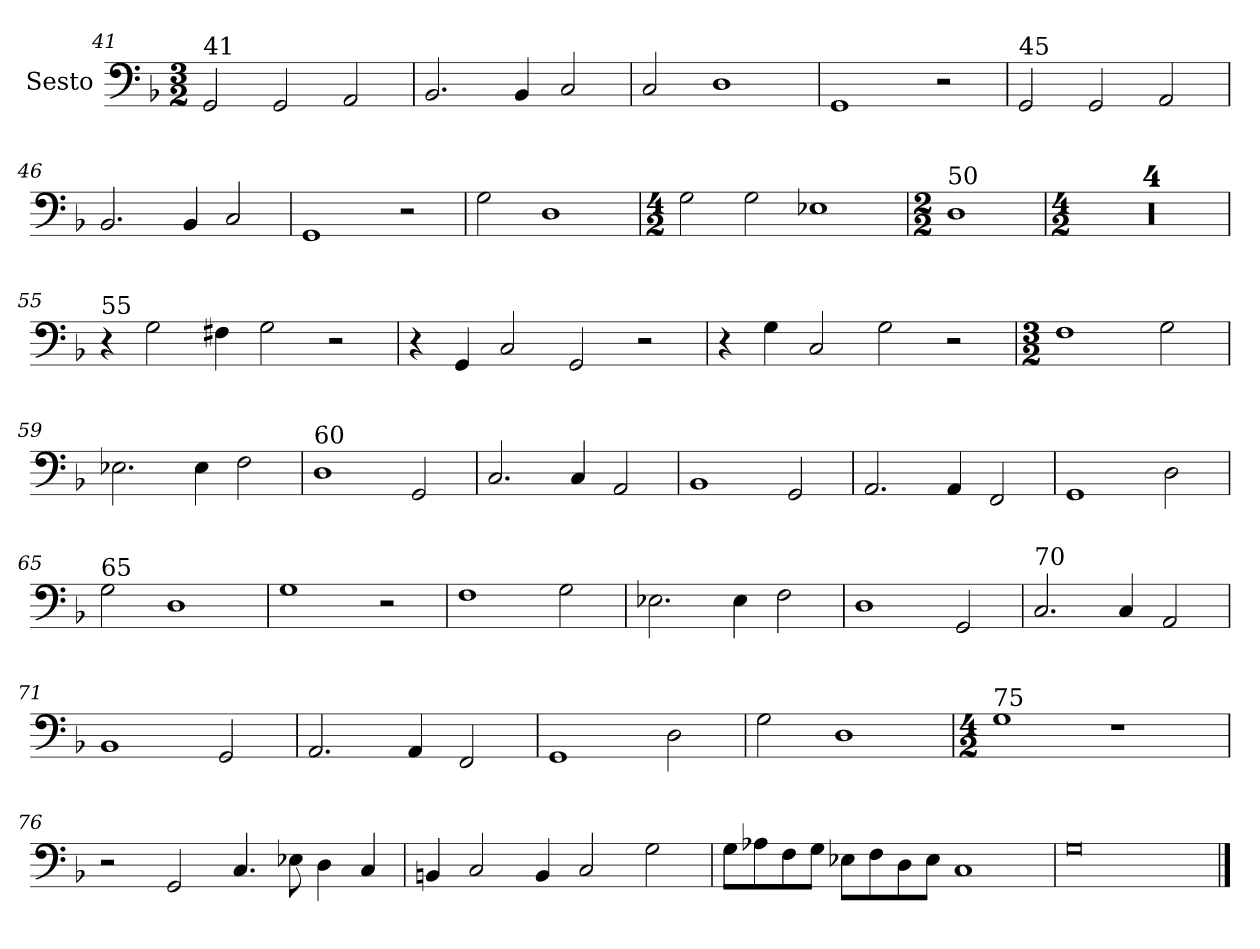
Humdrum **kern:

**kern
*part1
*staff1
*I"Sesto
!!LO:LB:g=z
*clefF4
*k[b-]
*M3/2
=41
!LO:TX:a:t=41
2GG/
2GG/
2AA/
!!LO:PB:g=z
=42
2.BB-/
4BB-/
2C/
=43
2C/
1D
=44
1GG
2r
=45
!LO:TX:a:t=45
2GG/
2GG/
2AA/
=46
2.BB-/
4BB-/
2C/
=47
1GG
2r
!!LO:LB:g=z
=48
2G\
1D
=49
*M4/2
2G\
2G\
1E-X
=50
*M2/2
!LO:TX:a:t=50
1D
=51
*M4/2
0r
=52
0r
=53
0r
=54
0r
!!LO:LB:g=z
=55
!LO:TX:a:t=55
4r
2G\
4F#X\
2G\
2r
=56
4r
4GG/
2C/
2GG/
2r
!!LO:LB:g=z
=57
4r
4G\
2C/
2G\
2r
=58
*M3/2
1F
2G\
=59
2.E-X\
4E-\
2F\
=60
!LO:TX:a:t=60
1D
2GG/
=61
2.C/
4C/
2AA/
=62
1BB-
2GG/
!!LO:LB:g=z
=63
2.AA/
4AA/
2FF/
=64
1GG
2D\
=65
!LO:TX:a:t=65
2G\
1D
=66
1G
2r
=67
1F
2G\
=68
2.E-X\
4E-\
2F\
=69
1D
2GG/
!!LO:PB:g=z
=70
!LO:TX:a:t=70
2.C/
4C/
2AA/
=71
1BB-
2GG/
=72
2.AA/
4AA/
2FF/
=73
1GG
2D\
=74
2G\
1D
=75
*M4/2
!LO:TX:a:t=75
1G
1r
!!LO:LB:g=z
=76
2r
2GG/
4.C/
8E-X\
4D\
4C/
=77
4BBn/
2C/
4BB/
2C/
2G\
=78
8G\L
8A-X\
8F\
8G\J
8E-X\L
8F\
8D\
8E-\J
1C
=79
0G
==
*-
